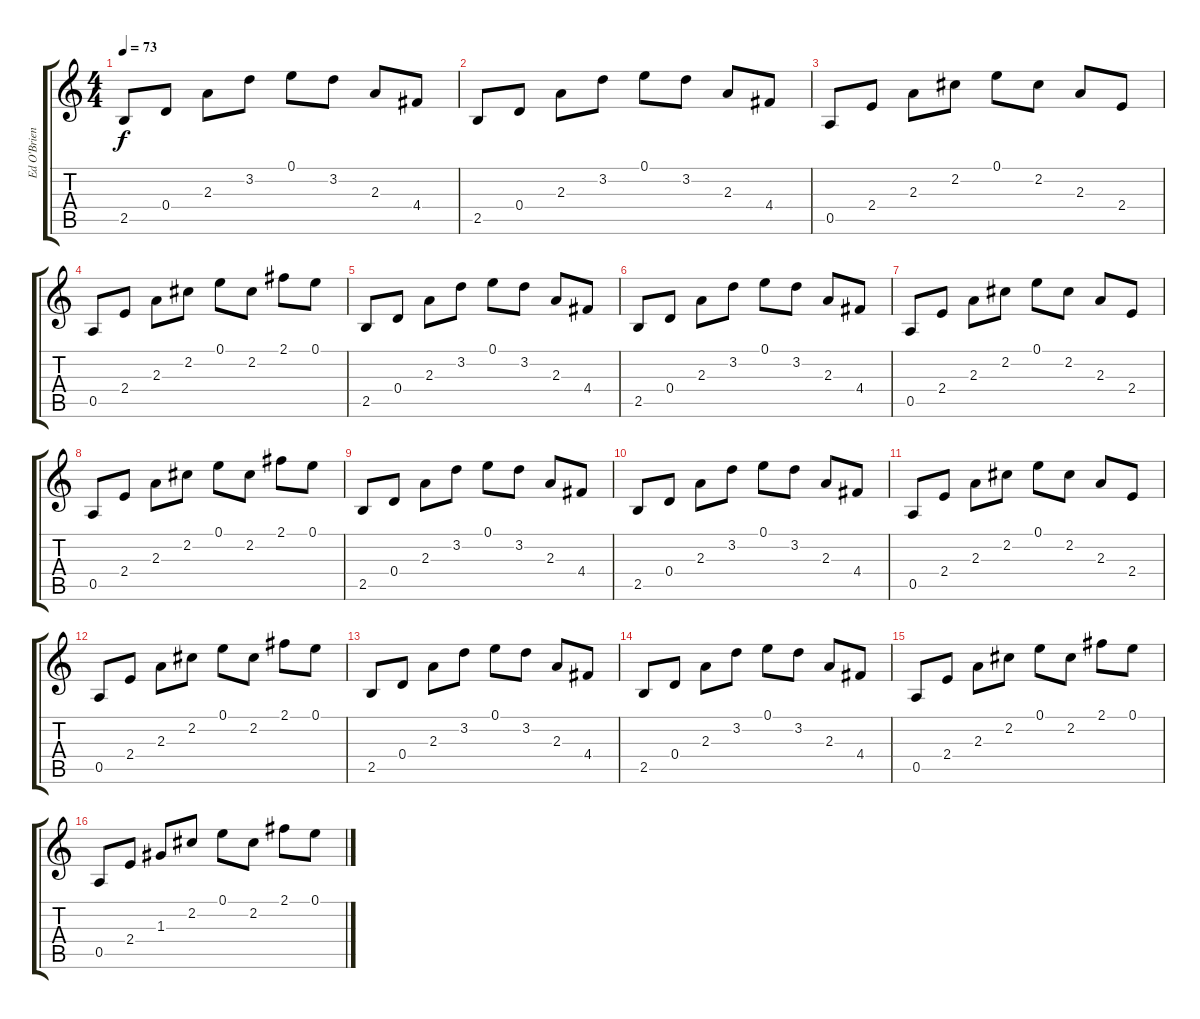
\track ("Ed O'Brien - Clean Guitar" "Ed O'Brien") {instrument electricguitarclean}
\staff {score tabs}
\tuning (E4 B3 G3 D3 A2 E2) {hide}
\ts (4 4)
\tempo 73
\clef g2
\ks c
2.5.8{dy f} 0.4.8 2.3.8 3.2.8 0.1.8 3.2.8 2.3.8 4.4.8 |
2.5.8 0.4.8 2.3.8 3.2.8 0.1.8 3.2.8 2.3.8 4.4.8 |
0.5.8 2.4.8 2.3.8 2.2.8 0.1.8 2.2.8 2.3.8 2.4.8 |
0.5.8 2.4.8 2.3.8 2.2.8 0.1.8 2.2.8 2.1.8 0.1.8 |
2.5.8 0.4.8 2.3.8 3.2.8 0.1.8 3.2.8 2.3.8 4.4.8 |
2.5.8 0.4.8 2.3.8 3.2.8 0.1.8 3.2.8 2.3.8 4.4.8 |
0.5.8 2.4.8 2.3.8 2.2.8 0.1.8 2.2.8 2.3.8 2.4.8 |
0.5.8 2.4.8 2.3.8 2.2.8 0.1.8 2.2.8 2.1.8 0.1.8 |
2.5.8 0.4.8 2.3.8 3.2.8 0.1.8 3.2.8 2.3.8 4.4.8 |
2.5.8 0.4.8 2.3.8 3.2.8 0.1.8 3.2.8 2.3.8 4.4.8 |
0.5.8 2.4.8 2.3.8 2.2.8 0.1.8 2.2.8 2.3.8 2.4.8 |
0.5.8 2.4.8 2.3.8 2.2.8 0.1.8 2.2.8 2.1.8 0.1.8 |
2.5.8 0.4.8 2.3.8 3.2.8 0.1.8 3.2.8 2.3.8 4.4.8 |
2.5.8 0.4.8 2.3.8 3.2.8 0.1.8 3.2.8 2.3.8 4.4.8 |
0.5.8 2.4.8 2.3.8 2.2.8 0.1.8 2.2.8 2.1.8 0.1.8 |
0.5.8 2.4.8 1.3.8 2.2.8 0.1.8 2.2.8 2.1.8 0.1.8
